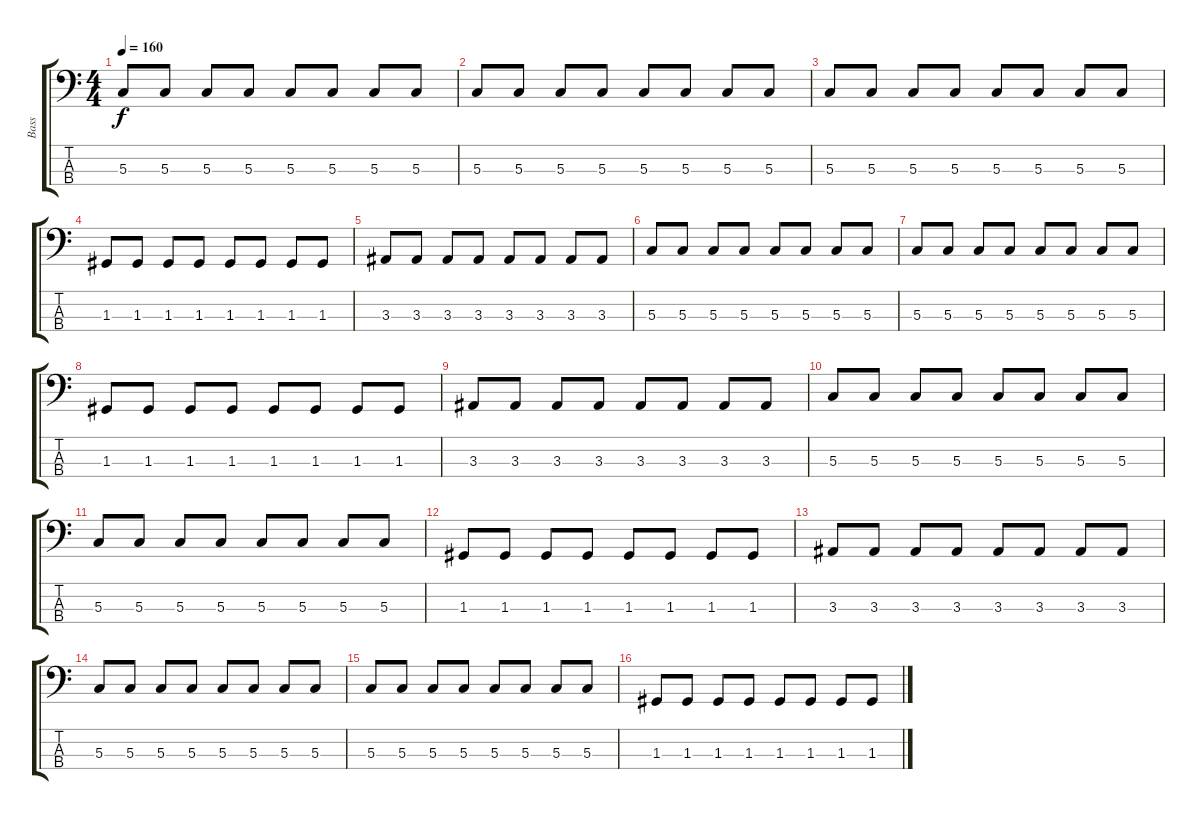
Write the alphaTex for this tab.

\track ("Bass" "Bass") {instrument electricbasspick}
\staff {score tabs}
\tuning (F2 C2 G1 C1) {hide}
\ts (4 4)
\tempo 160
\clef f4
\ks c
5.3.8{dy f} 5.3.8 5.3.8 5.3.8 5.3.8 5.3.8 5.3.8 5.3.8 |
5.3.8 5.3.8 5.3.8 5.3.8 5.3.8 5.3.8 5.3.8 5.3.8 |
5.3.8 5.3.8 5.3.8 5.3.8 5.3.8 5.3.8 5.3.8 5.3.8 |
1.3.8 1.3.8 1.3.8 1.3.8 1.3.8 1.3.8 1.3.8 1.3.8 |
3.3.8 3.3.8 3.3.8 3.3.8 3.3.8 3.3.8 3.3.8 3.3.8 |
5.3.8 5.3.8 5.3.8 5.3.8 5.3.8 5.3.8 5.3.8 5.3.8 |
5.3.8 5.3.8 5.3.8 5.3.8 5.3.8 5.3.8 5.3.8 5.3.8 |
1.3.8 1.3.8 1.3.8 1.3.8 1.3.8 1.3.8 1.3.8 1.3.8 |
3.3.8 3.3.8 3.3.8 3.3.8 3.3.8 3.3.8 3.3.8 3.3.8 |
5.3.8 5.3.8 5.3.8 5.3.8 5.3.8 5.3.8 5.3.8 5.3.8 |
5.3.8 5.3.8 5.3.8 5.3.8 5.3.8 5.3.8 5.3.8 5.3.8 |
1.3.8 1.3.8 1.3.8 1.3.8 1.3.8 1.3.8 1.3.8 1.3.8 |
3.3.8 3.3.8 3.3.8 3.3.8 3.3.8 3.3.8 3.3.8 3.3.8 |
5.3.8 5.3.8 5.3.8 5.3.8 5.3.8 5.3.8 5.3.8 5.3.8 |
5.3.8 5.3.8 5.3.8 5.3.8 5.3.8 5.3.8 5.3.8 5.3.8 |
1.3.8 1.3.8 1.3.8 1.3.8 1.3.8 1.3.8 1.3.8 1.3.8
